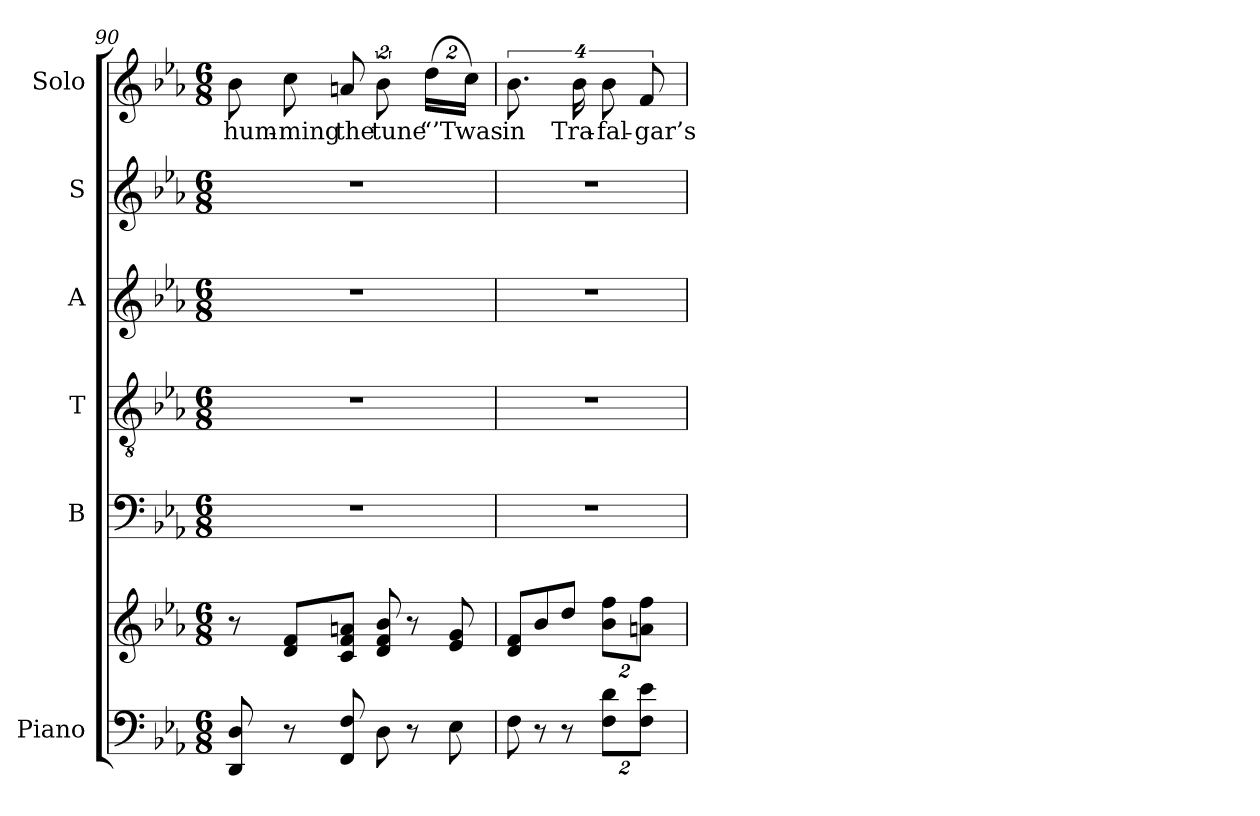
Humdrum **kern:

**kern	**kern	**kern	**kern	**kern	**kern	**kern	**text
*part6	*part6	*part5	*part4	*part3	*part2	*part1	*part1
*staff7	*staff6	*staff5	*staff4	*staff3	*staff2	*staff1	*staff1
*I"Piano	*	*I"B	*I"T	*I"A	*I"S	*I"Solo	*
*I'Pno	*	*I'B	*I'T	*I'A	*I'S	*	*
*clefF4	*clefG2	*clefF4	*clefGv2	*clefG2	*clefG2	*clefG2	*
*k[b-e-a-]	*k[b-e-a-]	*k[b-e-a-]	*k[b-e-a-]	*k[b-e-a-]	*k[b-e-a-]	*k[b-e-a-]	*
*M6/8	*M6/8	*M6/8	*M6/8	*M6/8	*M6/8	*M6/8	*
=90	=90	=90	=90	=90	=90	=90	=90
!	!	!	!	!	!	!	!LO:LY:b
8DD/ 8D/	8r	2.r	2.r	2.r	2.r	8b-\	-hum-
!	!	!	!	!	!	!	!LO:LY:b
8r	8d/ 8f/L	.	.	.	.	8cc\	-ming
!	!	!	!	!	!	!	!LO:LY:b
8FF/ 8F/	8c/ 8f/ 8an/J	.	.	.	.	8an/	the
!	!	!	!	!	!	!	!LO:LY:b
8D\	8d/ 8f/ 8b-/	.	.	.	.	16%3b-\	tune
8r	8r	.	.	.	.	.	.
!	!	!	!	!	!	!	!LO:LY:b
.	.	.	.	.	.	(32%3dd\LL	“’Twas
8E-\	8e-/ 8g/	.	.	.	.	.	.
.	.	.	.	.	.	32%3cc\JJ)	.
=91	=91	=91	=91	=91	=91	=91	=91
!	!	!	!	!	!	!	!LO:LY:b
8F\	8d/ 8f/L	2.r	2.r	2.r	2.r	16%3.b-\	in
8r	8b-/	.	.	.	.	.	.
8r	8dd/J	.	.	.	.	.	.
!	!	!	!	!	!	!	!LO:LY:b
.	.	.	.	.	.	32%3b-\	Tra-
*Xbrackettup	*	*	*	*	*	*	*
!	!	!	!	!	!	!	!LO:LY:b
16%3F\ 16%3d\L	16%3b-\ 16%3ff\L	.	.	.	.	16%3b-\	-fal-
!	!	!	!	!	!	!	!LO:LY:b
16%3F\ 16%3e-\J	16%3an\ 16%3ff\J	.	.	.	.	16%3f/	-gar’s
=	=	=	=	=	=	=	=
*-	*-	*-	*-	*-	*-	*-	*-
